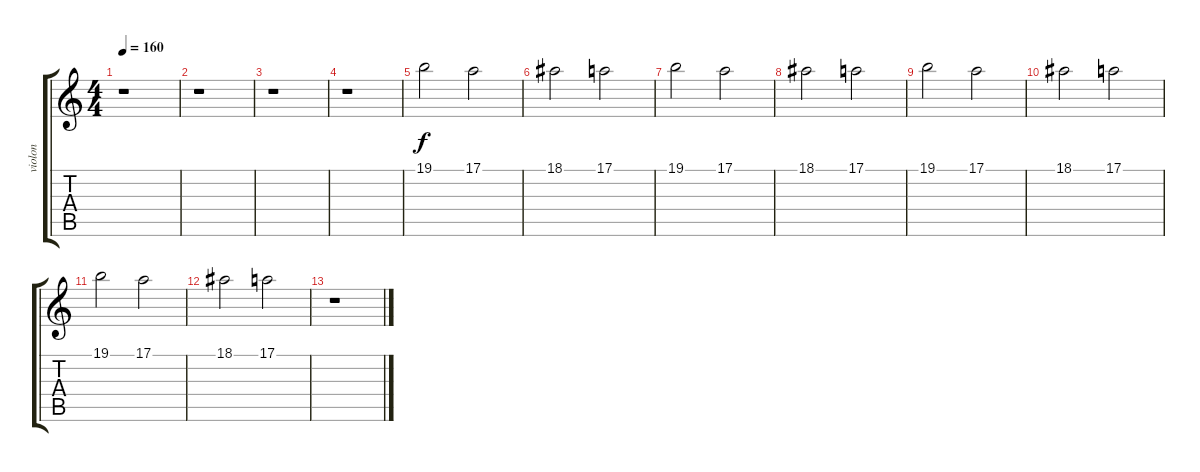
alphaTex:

\track ("violon" "violon") {instrument viola}
\staff {score tabs}
\tuning (E4 B3 G3 D3 A2 E2) {hide}
\ts (4 4)
\tempo 160
\clef g2
\ks c
r.1{dy f} |
r.1 |
r.1 |
r.1 |
19.1.2 17.1.2 |
18.1.2 17.1.2 |
19.1.2 17.1.2 |
18.1.2 17.1.2 |
19.1.2 17.1.2 |
18.1.2 17.1.2 |
19.1.2 17.1.2 |
18.1.2 17.1.2 |
r.1
